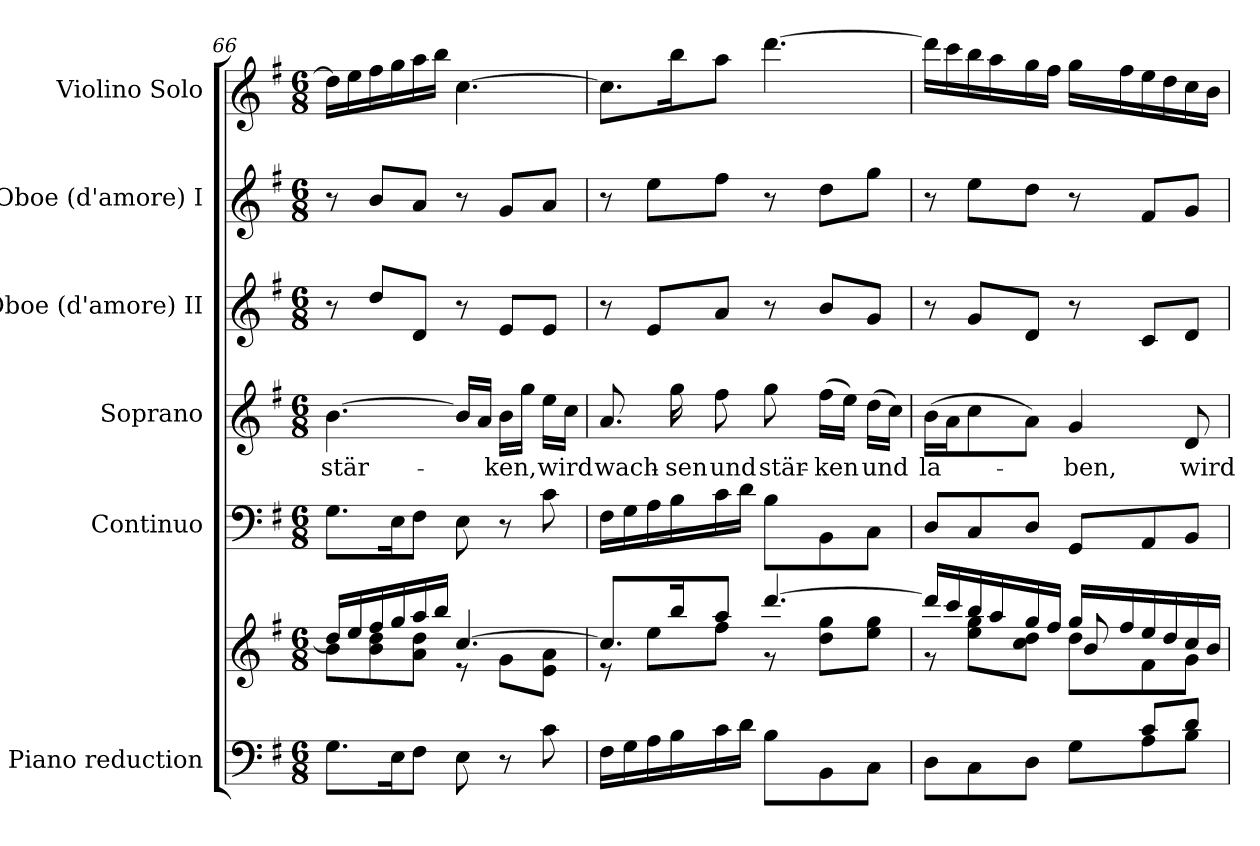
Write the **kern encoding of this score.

**kern	**kern	**kern	**kern	**text	**kern	**kern	**kern
*part6	*part6	*part5	*part4	*part4	*part3	*part2	*part1
*staff7	*staff6	*staff5	*staff4	*staff4	*staff3	*staff2	*staff1
*I"Piano reduction	*	*I"Continuo	*I"Soprano	*	*I"Oboe (d'amore) II	*I"Oboe (d'amore) I	*I"Violino Solo
*I'Pno	*	*	*	*	*I'Ob	*I'Ob	*I'Vln
*clefF4	*clefG2	*clefF4	*clefG2	*	*clefG2	*clefG2	*clefG2
*k[f#]	*k[f#]	*k[f#]	*k[f#]	*	*k[f#]	*k[f#]	*k[f#]
*M6/8	*M6/8	*M6/8	*M6/8	*	*M6/8	*M6/8	*M6/8
=66	=66	=66	=66	=66	=66	=66	=66
*	*^	*	*	*	*	*	*
!	!	!	!	!	!LO:LY:b	!	!	!
8.G\L	16dd/LL]	8b\L	8.G\L	[4.b\	stär-	8r	8r	16dd\LL]
.	16ee/	.	.	.	.	.	.	16ee\
.	16ff#/	8b\ 8dd\	.	.	.	8dd/L	8b/L	16ff#\
16E\K	16gg/	.	16E\K	.	.	.	.	16gg\
8F#\J	16aa/	8a\ 8dd\J	8F#\J	.	.	8d/J	8a/J	16aa\
.	16bb/JJ	.	.	.	.	.	.	16bb\JJ
8E\	[4.cc/	8r	8E\	16b/LL]	.	8r	8r	[4.cc\
.	.	.	.	16a/JJ	.	.	.	.
!	!	!	!	!	!LO:LY:b	!	!	!
8r	.	8g\L	8r	16b\LL	-ken,	8e/L	8g/L	.
.	.	.	.	16gg\JJ	.	.	.	.
!	!	!	!	!	!LO:LY:b	!	!	!
8c\	.	8e\ 8a\J	8c\	16ee\LL	wird	8e/J	8a/J	.
.	.	.	.	16cc\JJ	.	.	.	.
=67	=67	=67	=67	=67	=67	=67	=67	=67
!	!	!	!	!	!LO:LY:b	!	!	!
16F#\LL	8.cc/L]	8r	16F#\LL	8.a/	wach-	8r	8r	8.cc\L]
16G\	.	.	16G\	.	.	.	.	.
16A\	.	8ee\L	16A\	.	.	8e/L	8ee\L	.
!	!	!	!	!	!LO:LY:b	!	!	!
16B\	16bb/K	.	16B\	16gg\	-sen	.	.	16bb\K
!	!	!	!	!	!LO:LY:b	!	!	!
16c\	8aa/J	8ff#\J	16c\	8ff#\	und	8a/J	8ff#\J	8aa\J
16d\JJ	.	.	16d\JJ	.	.	.	.	.
!	!	!	!	!	!LO:LY:b	!	!	!
8B\L	[4.ddd/	8r	8B\L	8gg\	stär-	8r	8r	[4.ddd\
!	!	!	!	!	!LO:LY:b	!	!	!
8BB\	.	8dd\ 8gg\L	8BB\	(16ff#\LL	-ken	8b/L	8dd\L	.
.	.	.	.	16ee\JJ)	.	.	.	.
!	!	!	!	!	!LO:LY:b	!	!	!
8C\J	.	8ee\ 8gg\J	8C\J	(16dd\LL	und	8g/J	8gg\J	.
.	.	.	.	16cc\JJ)	.	.	.	.
=68	=68	=68	=68	=68	=68	=68	=68	=68
*^	*	*^	*	*	*	*	*	*
!	!	!	!	!	!	!	!LO:LY:b	!	!	!
4.ryy	8D\L	16ddd/LL]	8r	4.ryy	8D/L	(16b\LL	la-	8r	8r	16ddd\LL]
.	.	16ccc/	.	.	.	16a\J	.	.	.	16ccc\
.	8C\	16bb/	8ee\ 8gg\L	.	8C/	8cc\	.	8g/L	8ee\L	16bb\
.	.	16aa/	.	.	.	.	.	.	.	16aa\
.	8D\J	16gg/	8cc\ 8dd\J	.	8D/J	8a\J)	.	8d/J	8dd\J	16gg\
.	.	16ff#/JJ	.	.	.	.	.	.	.	16ff#\JJ
!	!	!	!	!	!	!	!LO:LY:b	!	!	!
8ryy	8G\L	16gg/LL	8dd\L	8b/	8GG/L	4g/	-ben,	8r	8r	16gg\LL
.	.	16ff#/	.	.	.	.	.	.	.	16ff#\
8c/L	8A\	16ee/	8f#\	4ryy	8AA/	.	.	8c/L	8f#/L	16ee\
.	.	16dd/	.	.	.	.	.	.	.	16dd\
!	!	!	!	!	!	!	!LO:LY:b	!	!	!
8d/J	8B\J	16cc/	8g\J	.	8BB/J	8d/	wird	8d/J	8g/J	16cc\
.	.	16b/JJ	.	.	.	.	.	.	.	16b\JJ
*v	*v	*	*	*	*	*	*	*	*	*
*	*v	*v	*v	*	*	*	*	*	*
=	=	=	=	=	=	=	=
*-	*-	*-	*-	*-	*-	*-	*-
